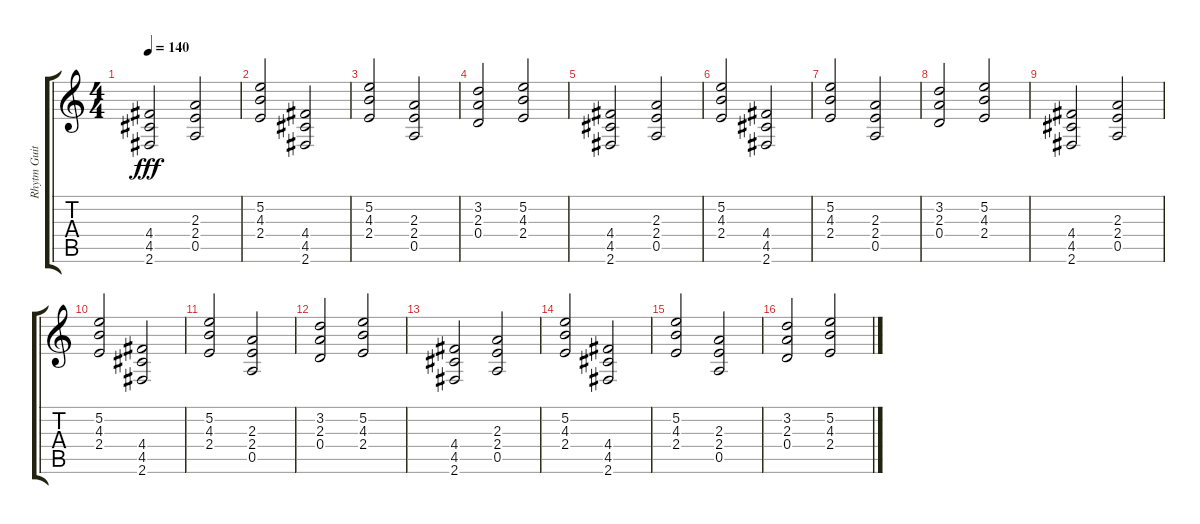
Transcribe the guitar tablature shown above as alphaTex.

\track ("Rhytm Guitar" "Rhytm Guit") {instrument distortionguitar}
\staff {score tabs}
\tuning (E4 B3 G3 D3 A2 E2) {hide}
\ts (4 4)
\tempo 140
\clef g2
\ks c
(4.4 4.5 2.6).2{dy fff} (2.3 2.4 0.5).2 |
(5.2 4.3 2.4).2 (4.4 4.5 2.6).2 |
(5.2 4.3 2.4).2 (2.3 2.4 0.5).2 |
(3.2 2.3 0.4).2 (5.2 4.3 2.4).2 |
(4.4 4.5 2.6).2 (2.3 2.4 0.5).2 |
(5.2 4.3 2.4).2 (4.4 4.5 2.6).2 |
(5.2 4.3 2.4).2 (2.3 2.4 0.5).2 |
(3.2 2.3 0.4).2 (5.2 4.3 2.4).2 |
(4.4 4.5 2.6).2 (2.3 2.4 0.5).2 |
(5.2 4.3 2.4).2 (4.4 4.5 2.6).2 |
(5.2 4.3 2.4).2 (2.3 2.4 0.5).2 |
(3.2 2.3 0.4).2 (5.2 4.3 2.4).2 |
(4.4 4.5 2.6).2 (2.3 2.4 0.5).2 |
(5.2 4.3 2.4).2 (4.4 4.5 2.6).2 |
(5.2 4.3 2.4).2 (2.3 2.4 0.5).2 |
(3.2 2.3 0.4).2 (5.2 4.3 2.4).2
